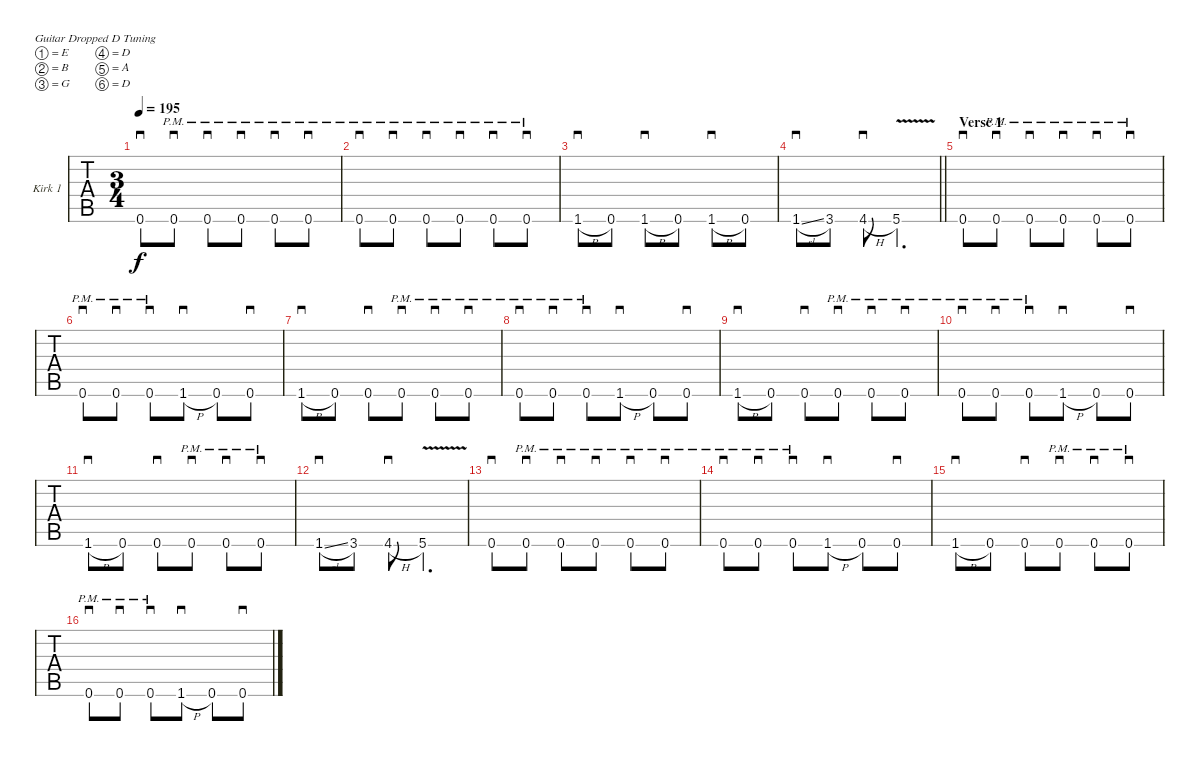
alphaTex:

\bracketExtendMode groupsimilarinstruments
\firstSystemTrackNameOrientation horizontal
\otherSystemsTrackNameOrientation horizontal
\track ("Guitar 2" "Kirk 1") {instrument overdrivenguitar}
\staff {tabs}
\tuning (E4 B3 G3 D3 A2 D2)
\ts (3 4)
\tempo 195
\clef g2
\ks c
0.6.8{sd dy f} 0.6{pm}.8{sd} 0.6{pm}.8{sd} 0.6{pm}.8{sd} 0.6{pm}.8{sd} 0.6{pm}.8{sd} |
0.6{pm}.8{sd} 0.6{pm}.8{sd} 0.6{pm}.8{sd} 0.6{pm}.8{sd} 0.6{pm}.8{sd} 0.6{pm}.8{sd} |
1.6{h}.8{sd} 0.6.8 1.6{h}.8{sd} 0.6.8 1.6{h}.8{sd} 0.6.8 |
\barLineRight lightlight
1.6{sl}.8{sd} 3.6.8 4.6{h}.8{sd} 5.6{v}.4{d} |
\section ("" "Verse 1")
0.6.8{sd} 0.6{pm}.8{sd} 0.6{pm}.8{sd} 0.6{pm}.8{sd} 0.6{pm}.8{sd} 0.6{pm}.8{sd} |
0.6{pm}.8{sd} 0.6{pm}.8{sd} 0.6{pm}.8{sd} 1.6{h}.8{sd} 0.6.8 0.6.8{sd} |
1.6{h}.8{sd} 0.6.8 0.6.8{sd} 0.6{pm}.8{sd} 0.6{pm}.8{sd} 0.6{pm}.8{sd} |
0.6{pm}.8{sd} 0.6{pm}.8{sd} 0.6{pm}.8{sd} 1.6{h}.8{sd} 0.6.8 0.6.8{sd} |
1.6{h}.8{sd} 0.6.8 0.6.8{sd} 0.6{pm}.8{sd} 0.6{pm}.8{sd} 0.6{pm}.8{sd} |
0.6{pm}.8{sd} 0.6{pm}.8{sd} 0.6{pm}.8{sd} 1.6{h}.8{sd} 0.6.8 0.6.8{sd} |
1.6{h}.8{sd} 0.6.8 0.6.8{sd} 0.6{pm}.8{sd} 0.6{pm}.8{sd} 0.6{pm}.8{sd} |
1.6{sl}.8{sd} 3.6.8 4.6{h}.8{sd} 5.6{v}.4{d} |
0.6.8{sd} 0.6{pm}.8{sd} 0.6{pm}.8{sd} 0.6{pm}.8{sd} 0.6{pm}.8{sd} 0.6{pm}.8{sd} |
0.6{pm}.8{sd} 0.6{pm}.8{sd} 0.6{pm}.8{sd} 1.6{h}.8{sd} 0.6.8 0.6.8{sd} |
1.6{h}.8{sd} 0.6.8 0.6.8{sd} 0.6{pm}.8{sd} 0.6{pm}.8{sd} 0.6{pm}.8{sd} |
0.6{pm}.8{sd} 0.6{pm}.8{sd} 0.6{pm}.8{sd} 1.6{h}.8{sd} 0.6.8 0.6.8{sd}
